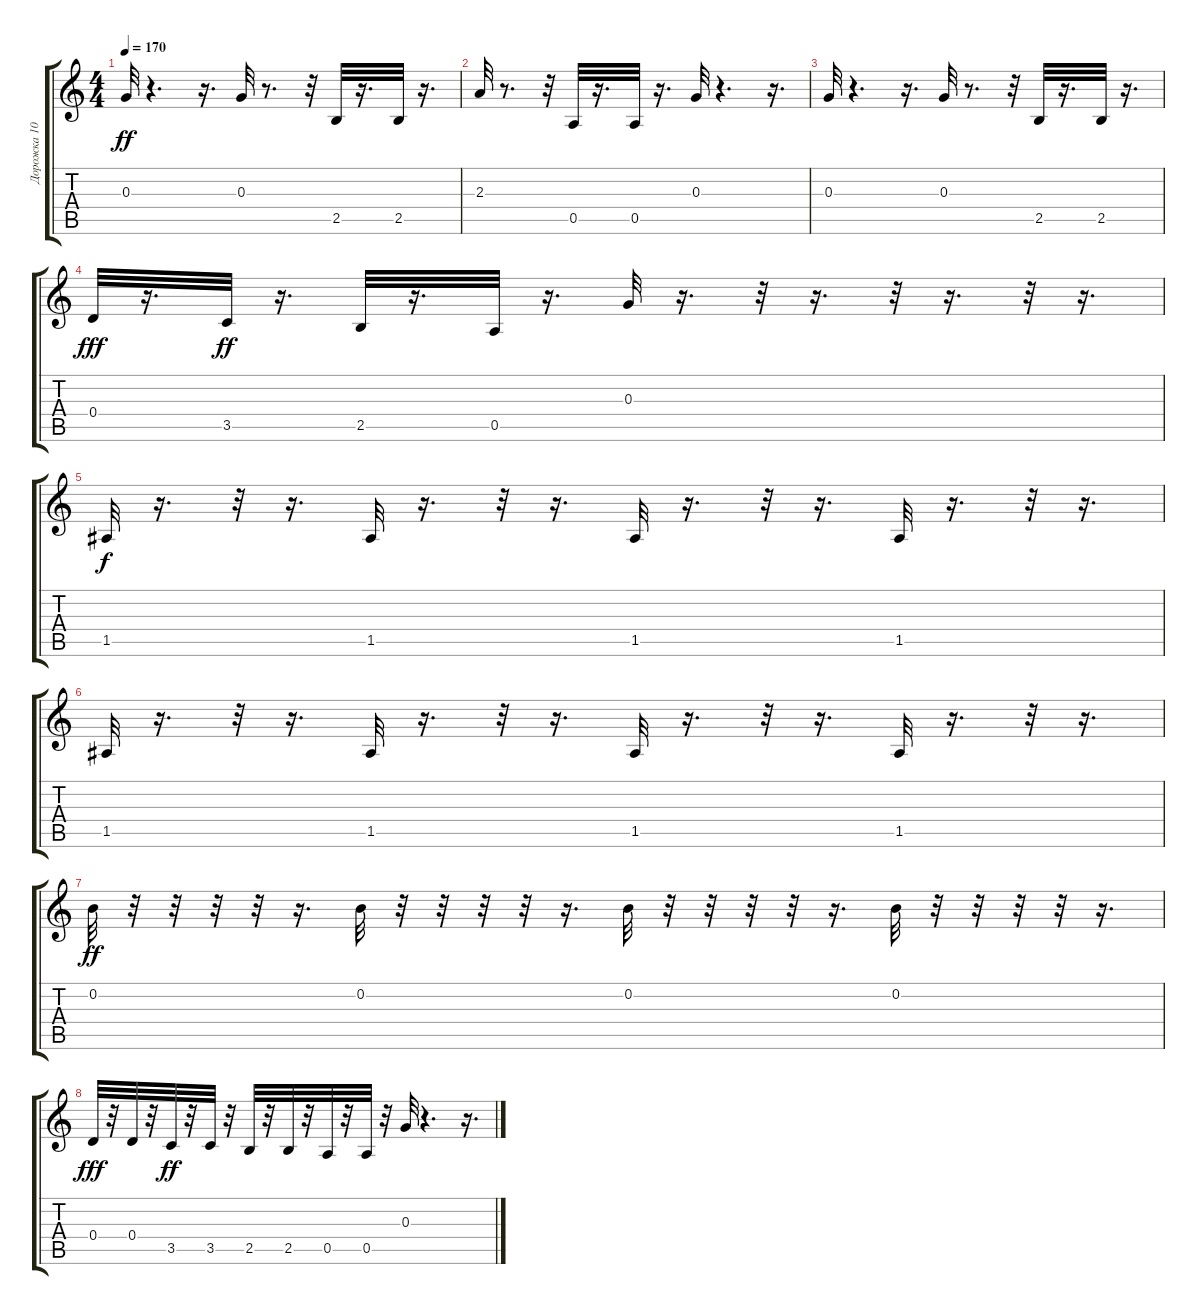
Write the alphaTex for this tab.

\track ("Дорожка 10" "Дорожка 10") {instrument acousticguitarsteel}
\staff {score tabs}
\tuning (E4 B3 G3 D3 A2 E2) {hide}
\ts (4 4)
\tempo 170
\clef g2
\ks c
0.3.32{dy ff} r.4{d} r.16{d} 0.3.32 r.8{d} r.32 2.5.32 r.16{d} 2.5.32 r.16{d} |
2.3.32 r.8{d} r.32 0.5.32 r.16{d} 0.5.32 r.16{d} 0.3.32 r.4{d} r.16{d} |
0.3.32 r.4{d} r.16{d} 0.3.32 r.8{d} r.32 2.5.32 r.16{d} 2.5.32 r.16{d} |
0.4.32{dy fff} r.16{d} 3.5.32{dy ff} r.16{d} 2.5.32 r.16{d} 0.5.32 r.16{d} 0.3.32 r.16{d} r.32 r.16{d} r.32 r.16{d} r.32 r.16{d} |
1.5.32{dy f} r.16{d} r.32 r.16{d} 1.5.32 r.16{d} r.32 r.16{d} 1.5.32 r.16{d} r.32 r.16{d} 1.5.32 r.16{d} r.32 r.16{d} |
1.5.32 r.16{d} r.32 r.16{d} 1.5.32 r.16{d} r.32 r.16{d} 1.5.32 r.16{d} r.32 r.16{d} 1.5.32 r.16{d} r.32 r.16{d} |
0.2.32{dy ff} r.32 r.32 r.32 r.32 r.16{d} 0.2.32 r.32 r.32 r.32 r.32 r.16{d} 0.2.32 r.32 r.32 r.32 r.32 r.16{d} 0.2.32 r.32 r.32 r.32 r.32 r.16{d} |
0.4.32{dy fff} r.32 0.4.32 r.32 3.5.32{dy ff} r.32 3.5.32 r.32 2.5.32 r.32 2.5.32 r.32 0.5.32 r.32 0.5.32 r.32 0.3.32 r.4{d} r.16{d}
